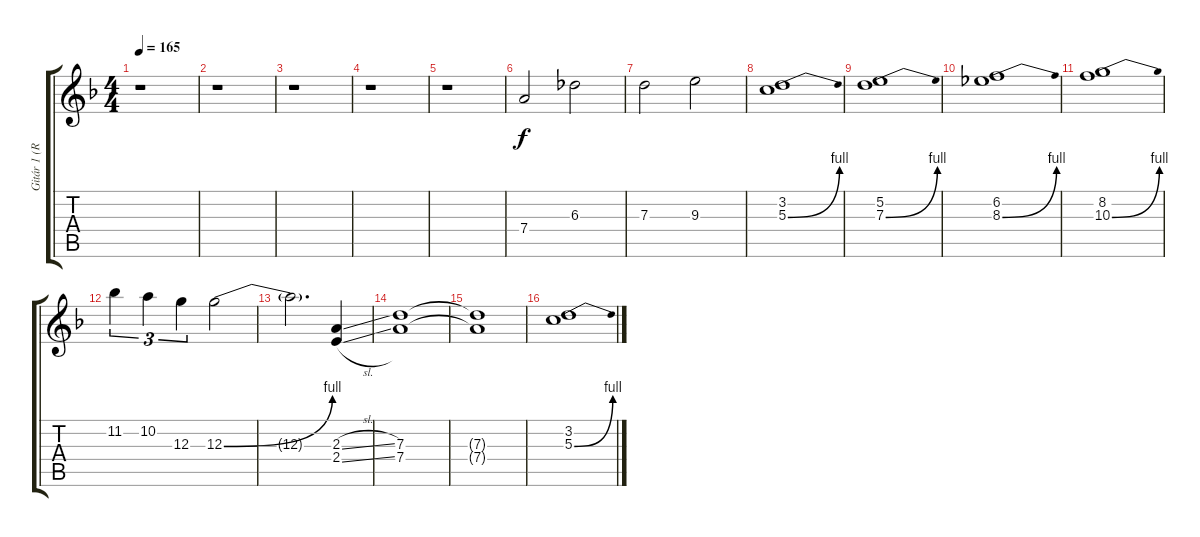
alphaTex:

\track ("Gitár 1 (Ritchie Blackmore)" "Gitár 1 (R") {instrument distortionguitar}
\staff {score tabs}
\tuning (E4 B3 G3 D3 A2 E2) {hide}
\ts (4 4)
\tempo 165
\clef g2
\ks f
r.1{dy f} |
r.1 |
r.1 |
r.1 |
r.1 |
7.4.2 6.3.2 |
7.3.2 9.3.2 |
(3.2 5.3{be (bend 0 0 60 4)}).1 |
(5.2 7.3{be (bend 0 0 60 4)}).1 |
(6.2 8.3{be (bend 0 0 60 4)}).1 |
(8.2 10.3{be (bend 0 0 60 4)}).1 |
11.2.4{tu (3 2)} 10.2.4{tu (3 2)} 12.3.4{tu (3 2)} 12.3{be (bend 0 0 60 4)}.2 |
12.3{t}.2{d} (2.3{sl} 2.4{sl}).4 |
(7.3 7.4).1 |
(7.3{t} 7.4{t}).1 |
(3.2 5.3{be (bend 0 0 60 4)}).1
